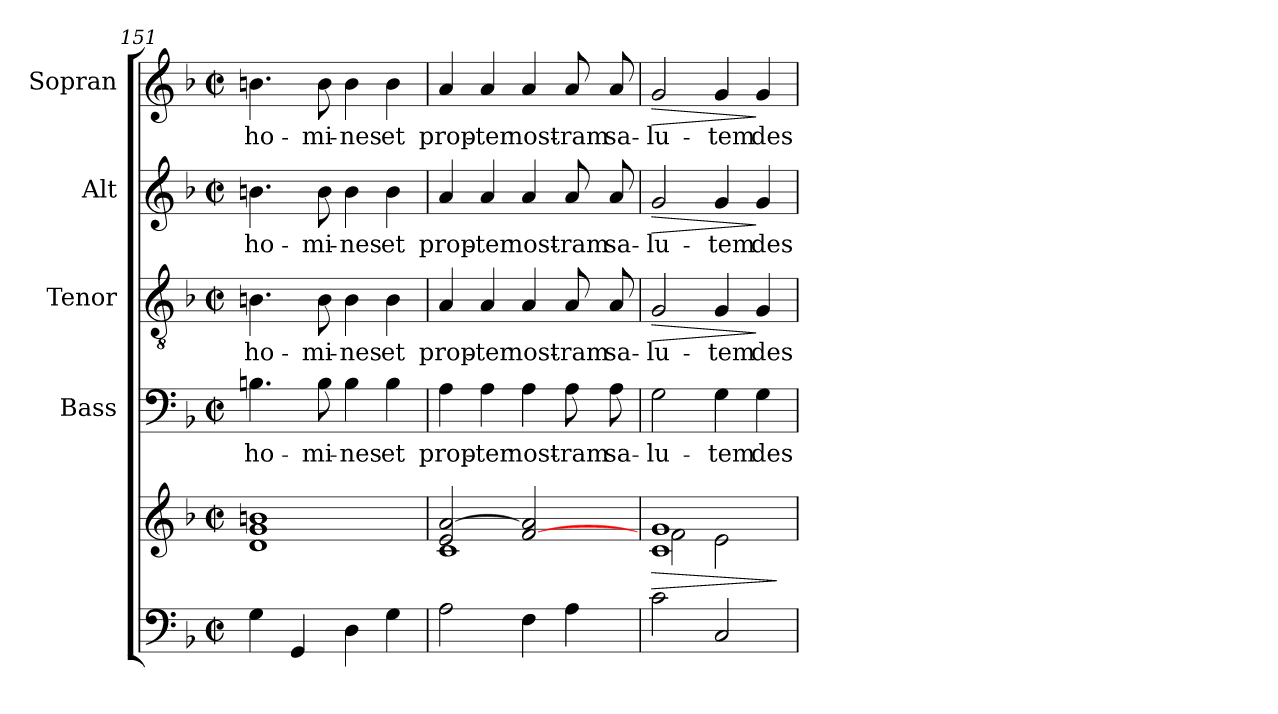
**kern	**kern	**dynam	**kern	**text	**kern	**text	**dynam	**kern	**text	**dynam	**kern	**text	**dynam
*part5	*part5	*part5	*part4	*part4	*part3	*part3	*part3	*part2	*part2	*part2	*part1	*part1	*part1
*staff6	*staff5	*staff5/6	*staff4	*staff4	*staff3	*staff3	*staff3	*staff2	*staff2	*staff2	*staff1	*staff1	*staff1
*	*	*	*I"Bass	*	*I"Tenor	*	*	*I"Alt	*	*	*I"Sopran	*	*
*	*	*	*I'B.	*	*I'T.	*	*	*I'A.	*	*	*I'S.	*	*
*clefF4	*clefG2	*	*clefF4	*	*clefGv2	*	*	*clefG2	*	*	*clefG2	*	*
*k[b-]	*k[b-]	*	*k[b-]	*	*k[b-]	*	*	*k[b-]	*	*	*k[b-]	*	*
*F:	*F:	*	*F:	*	*F:	*	*	*F:	*	*	*F:	*	*
*M2/2	*M2/2	*	*M2/2	*	*M2/2	*	*	*M2/2	*	*	*M2/2	*	*
*met(c|)	*met(c|)	*	*met(c|)	*	*met(c|)	*	*	*met(c|)	*	*	*met(c|)	*	*
=151	=151	=151	=151	=151	=151	=151	=151	=151	=151	=151	=151	=151	=151
*	*^	*	*	*	*	*	*	*	*	*	*	*	*
!	!	!	!	!	!LO:LY:b	!	!LO:LY:b	!	!	!LO:LY:b	!	!	!LO:LY:b	!
4G\	1g 1bn	1d	.	4.Bn\	ho-	4.Bn\	ho-	.	4.bn\	ho-	.	4.bn\	ho-	.
4GG/	.	.	.	.	.	.	.	.	.	.	.	.	.	.
!	!	!	!	!	!LO:LY:b	!	!LO:LY:b	!	!	!LO:LY:b	!	!	!LO:LY:b	!
.	.	.	.	8B\	-mi-	8B\	-mi-	.	8b\	-mi-	.	8b\	-mi-	.
!	!	!	!	!	!LO:LY:b	!	!LO:LY:b	!	!	!LO:LY:b	!	!	!LO:LY:b	!
4D\	.	.	.	4B\	-nes	4B\	-nes	.	4b\	-nes	.	4b\	-nes	.
!	!	!	!	!	!LO:LY:b	!	!LO:LY:b	!	!	!LO:LY:b	!	!	!LO:LY:b	!
4G\	.	.	.	4B\	et	4B\	et	.	4b\	et	.	4b\	et	.
!!LO:LB:g=z
=152	=152	=152	=152	=152	=152	=152	=152	=152	=152	=152	=152	=152	=152	=152
!	!	!	!	!	!LO:LY:b	!	!LO:LY:b	!	!	!LO:LY:b	!	!	!LO:LY:b	!
2A\	2e/ [>2a/	1c	.	4A\	prop-	4A/	prop-	.	4a/	prop-	.	4a/	prop-	.
!	!	!	!	!	!LO:LY:b	!	!LO:LY:b	!	!	!LO:LY:b	!	!	!LO:LY:b	!
.	.	.	.	4A\	-ter	4A/	-ter	.	4a/	-ter	.	4a/	-ter	.
!	!	!	!	!	!LO:LY:b	!	!LO:LY:b	!	!	!LO:LY:b	!	!	!LO:LY:b	!
4F\	[<2f/ 2a/]	.	.	4A\	nost-	4A/	nost-	.	4a/	nost-	.	4a/	nost-	.
!	!	!	!	!	!LO:LY:b	!	!LO:LY:b	!	!	!LO:LY:b	!	!	!LO:LY:b	!
4A\	.	.	.	8A\	-ram	8A/	-ram	.	8a/	-ram	.	8a/	-ram	.
!	!	!	!	!	!LO:LY:b	!	!LO:LY:b	!	!	!LO:LY:b	!	!	!LO:LY:b	!
.	.	.	.	8A\	sa-	8A/	sa-	.	8a/	sa-	.	8a/	sa-	.
=153	=153	=153	=153	=153	=153	=153	=153	=153	=153	=153	=153	=153	=153	=153
!	!	!	!LO:HP:b	!	!LO:LY:b	!	!LO:LY:b	!LO:HP:b	!	!LO:LY:b	!LO:HP:b	!	!LO:LY:b	!LO:HP:b
2c\	1c 1g	2f\	>	2G\	-lu-	2G/	-lu-	>	2g/	-lu-	>	2g/	-lu-	>
!	!	!	!	!	!LO:LY:b	!	!LO:LY:b	!	!	!LO:LY:b	!	!	!LO:LY:b	!
2C/	.	2e\	.	4G\	-tem	4G/	-tem	.	4g/	-tem	.	4g/	-tem	.
!	!	!	!	!	!LO:LY:b	!	!LO:LY:b	!	!	!LO:LY:b	!	!	!LO:LY:b	!
.	.	.	.	4G\	des-	4G/	des-	]	4g/	des-	]	4g/	des-	]
*	*v	*v	*	*	*	*	*	*	*	*	*	*	*	*
.	.	]	.	.	.	.	.	.	.	.	.	.	.
=	=	=	=	=	=	=	=	=	=	=	=	=	=
*-	*-	*-	*-	*-	*-	*-	*-	*-	*-	*-	*-	*-	*-
